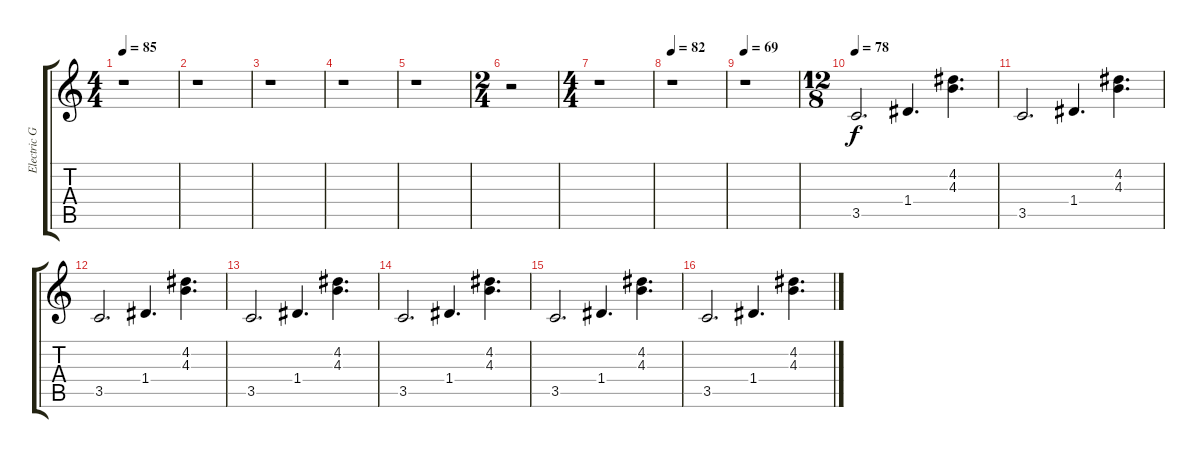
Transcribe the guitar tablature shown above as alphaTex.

\track ("Electric Guitar III" "Electric G") {instrument electricguitarjazz}
\staff {score tabs}
\tuning (E4 B3 G3 D3 A2 E2) {hide}
\ts (4 4)
\tempo 85
\clef g2
\ks c
r.1{dy f instrument electricguitarjazz} |
r.1 |
r.1 |
r.1 |
r.1 |
\ts (2 4)
r.2 |
\ts (4 4)
r.1 |
\tempo 82
r.1 |
\tempo 69
r.1 |
\ts (12 8)
\tempo 78
3.5.2{d} 1.4.4{d} (4.2 4.3).4{d} |
3.5.2{d} 1.4.4{d} (4.2 4.3).4{d} |
3.5.2{d} 1.4.4{d} (4.2 4.3).4{d} |
3.5.2{d} 1.4.4{d} (4.2 4.3).4{d} |
3.5.2{d} 1.4.4{d} (4.2 4.3).4{d} |
3.5.2{d} 1.4.4{d} (4.2 4.3).4{d} |
3.5.2{d} 1.4.4{d} (4.2 4.3).4{d}
